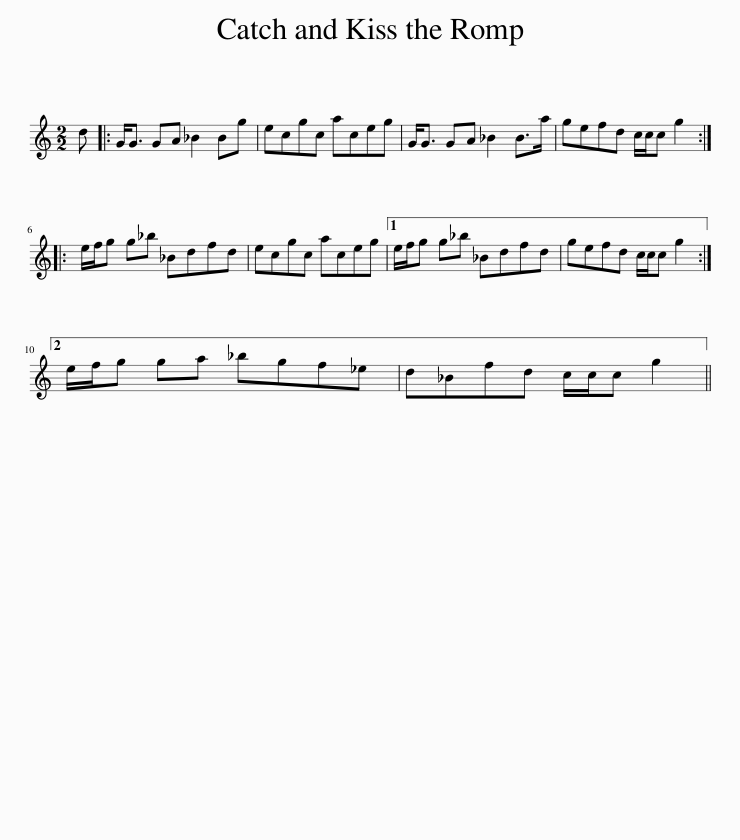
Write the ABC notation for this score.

X:1
L:1/8
M:2/2
I:linebreak $
K:C
V:1 treble
V:1
 d |: G<G GA _B2 Bg | ecgc aceg | G<G GA _B2 B>a | gefd c/c/c g2 ::$ %5
 e/f/g g_b _Bdfd | ecgc aceg |1 e/f/g g_b _Bdfd | gefd c/c/c g2 :|2$ e/f/g ga _bgf_e | %10
 d_Bfd c/c/c g2 || %11
